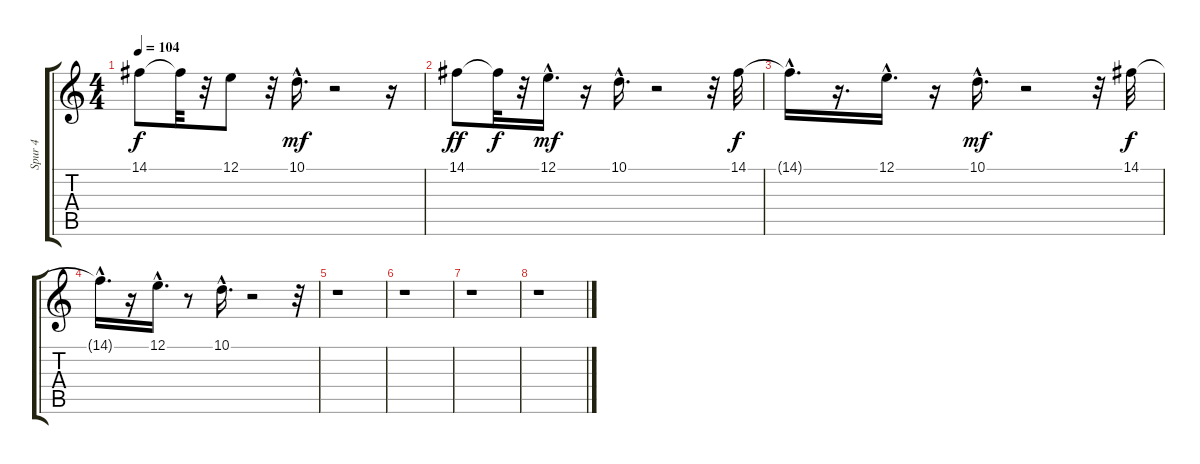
\track ("Spur 4" "Spur 4") {instrument pad1newage}
\staff {score tabs}
\tuning (E4 B3 G3 D3 A2 E2) {hide}
\ts (4 4)
\tempo 104
\clef g2
\ks c
14.1.8{dy f} 14.1{t}.32 r.32 12.1.8 r.32 10.1{hac}.16{d dy mf} r.2 r.16 |
14.1.8{dy ff} 14.1{t}.32{dy f} r.32 12.1{hac}.16{d dy mf} r.16 10.1{hac}.16{d} r.2 r.32 14.1.32{dy f} |
14.1{hac t}.16{d} r.16{d} 12.1{hac}.16{d} r.16 10.1{hac}.16{d dy mf} r.2 r.32 14.1.32{dy f} |
14.1{hac t}.16{d} r.16 12.1{hac}.16{d} r.8 10.1{hac}.16{d} r.2 r.32 |
r.1 |
r.1 |
r.1 |
r.1
